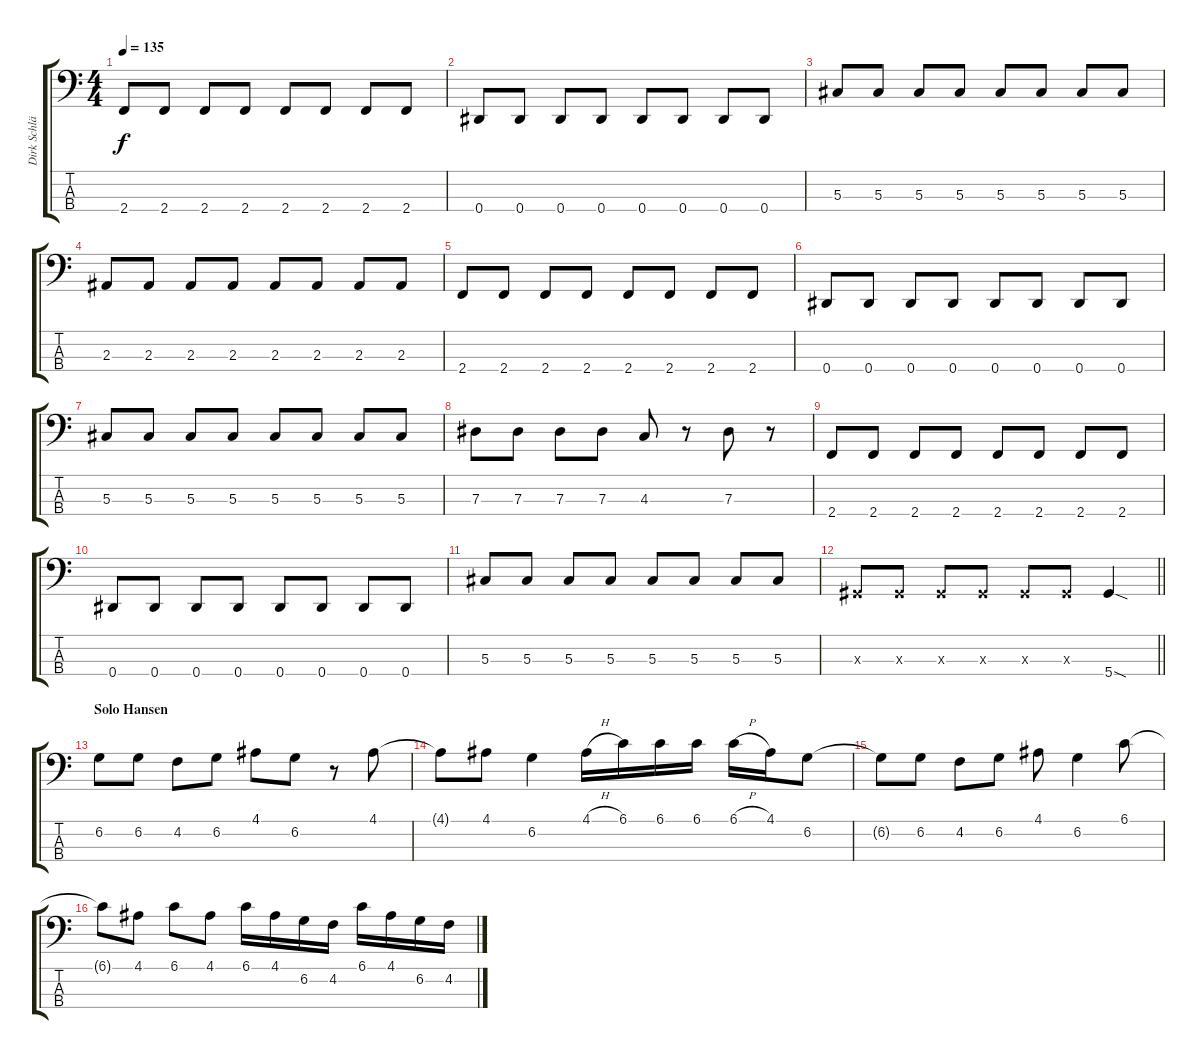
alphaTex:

\track ("Dirk Schlächter" "Dirk Schlä") {instrument electricbasspick}
\staff {score tabs}
\tuning (Gb2 Db2 Ab1 Eb1) {hide}
\ts (4 4)
\tempo 135
\clef f4
\ks c
2.4.8{dy f} 2.4.8 2.4.8 2.4.8 2.4.8 2.4.8 2.4.8 2.4.8 |
0.4.8 0.4.8 0.4.8 0.4.8 0.4.8 0.4.8 0.4.8 0.4.8 |
5.3.8 5.3.8 5.3.8 5.3.8 5.3.8 5.3.8 5.3.8 5.3.8 |
2.3.8 2.3.8 2.3.8 2.3.8 2.3.8 2.3.8 2.3.8 2.3.8 |
2.4.8 2.4.8 2.4.8 2.4.8 2.4.8 2.4.8 2.4.8 2.4.8 |
0.4.8 0.4.8 0.4.8 0.4.8 0.4.8 0.4.8 0.4.8 0.4.8 |
5.3.8 5.3.8 5.3.8 5.3.8 5.3.8 5.3.8 5.3.8 5.3.8 |
7.3.8 7.3.8 7.3.8 7.3.8 4.3.8 r.8 7.3.8 r.8 |
2.4.8 2.4.8 2.4.8 2.4.8 2.4.8 2.4.8 2.4.8 2.4.8 |
0.4.8 0.4.8 0.4.8 0.4.8 0.4.8 0.4.8 0.4.8 0.4.8 |
5.3.8 5.3.8 5.3.8 5.3.8 5.3.8 5.3.8 5.3.8 5.3.8 |
\barLineRight lightlight
0.3{x}.8 0.3{x}.8 0.3{x}.8 0.3{x}.8 0.3{x}.8 0.3{x}.8 5.4{sod}.4 |
\section ("" "Solo Hansen")
6.2.8 6.2.8 4.2.8 6.2.8 4.1.8 6.2.8 r.8 4.1.8 |
4.1{t}.8 4.1.8 6.2.4 4.1{h}.16 6.1.16 6.1.16 6.1.16 6.1{h}.16 4.1.16 6.2.8 |
6.2{t}.8 6.2.8 4.2.8 6.2.8 4.1.8 6.2.4 6.1.8 |
6.1{t}.8 4.1.8 6.1.8 4.1.8 6.1.16 4.1.16 6.2.16 4.2.16 6.1.16 4.1.16 6.2.16 4.2.16
